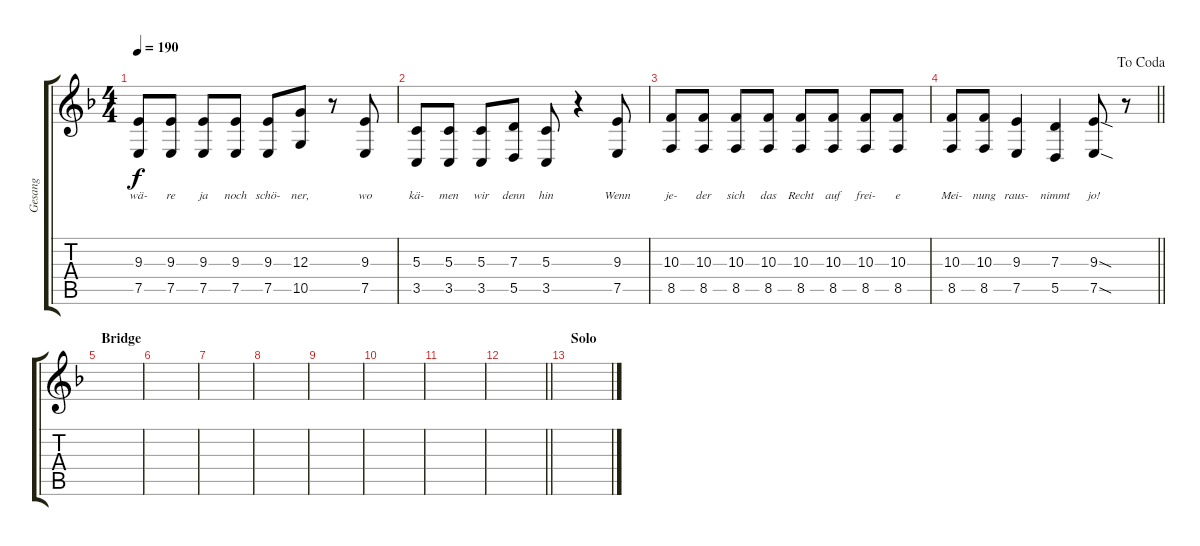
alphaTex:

\track ("Gesang" "Gesang") {instrument lead6voice}
\staff {score tabs}
\tuning (E4 B3 G3 D3 A2 E2) {hide}
\ts (4 4)
\tempo 190
\clef g2
\ks f
(9.3 7.5).8{lyrics (0 "wä-") lyrics (1 "") lyrics (2 "") lyrics (3 "") lyrics (4 "") dy f} (9.3 7.5).8{lyrics (0 "re") lyrics (1 "") lyrics (2 "") lyrics (3 "") lyrics (4 "")} (9.3 7.5).8{lyrics (0 "ja") lyrics (1 "") lyrics (2 "") lyrics (3 "") lyrics (4 "")} (9.3 7.5).8{lyrics (0 "noch") lyrics (1 "") lyrics (2 "") lyrics (3 "") lyrics (4 "")} (9.3 7.5).8{lyrics (0 "schö-") lyrics (1 "") lyrics (2 "") lyrics (3 "") lyrics (4 "")} (12.3 10.5).8{lyrics (0 "ner,") lyrics (1 "") lyrics (2 "") lyrics (3 "") lyrics (4 "")} r.8 (9.3 7.5).8{lyrics (0 "wo") lyrics (1 "") lyrics (2 "") lyrics (3 "") lyrics (4 "")} |
(5.3 3.5).8{lyrics (0 "kä-") lyrics (1 "") lyrics (2 "") lyrics (3 "") lyrics (4 "")} (5.3 3.5).8{lyrics (0 "men") lyrics (1 "") lyrics (2 "") lyrics (3 "") lyrics (4 "")} (5.3 3.5).8{lyrics (0 "wir") lyrics (1 "") lyrics (2 "") lyrics (3 "") lyrics (4 "")} (7.3 5.5).8{lyrics (0 "denn") lyrics (1 "") lyrics (2 "") lyrics (3 "") lyrics (4 "")} (5.3 3.5).8{lyrics (0 "hin") lyrics (1 "") lyrics (2 "") lyrics (3 "") lyrics (4 "")} r.4 (9.3 7.5).8{lyrics (0 "Wenn") lyrics (1 "") lyrics (2 "") lyrics (3 "") lyrics (4 "")} |
(10.3 8.5).8{lyrics (0 "je-") lyrics (1 "") lyrics (2 "") lyrics (3 "") lyrics (4 "")} (10.3 8.5).8{lyrics (0 "der") lyrics (1 "") lyrics (2 "") lyrics (3 "") lyrics (4 "")} (10.3 8.5).8{lyrics (0 "sich") lyrics (1 "") lyrics (2 "") lyrics (3 "") lyrics (4 "")} (10.3 8.5).8{lyrics (0 "das") lyrics (1 "") lyrics (2 "") lyrics (3 "") lyrics (4 "")} (10.3 8.5).8{lyrics (0 "Recht") lyrics (1 "") lyrics (2 "") lyrics (3 "") lyrics (4 "")} (10.3 8.5).8{lyrics (0 "auf") lyrics (1 "") lyrics (2 "") lyrics (3 "") lyrics (4 "")} (10.3 8.5).8{lyrics (0 "frei-") lyrics (1 "") lyrics (2 "") lyrics (3 "") lyrics (4 "")} (10.3 8.5).8{lyrics (0 "e") lyrics (1 "") lyrics (2 "") lyrics (3 "") lyrics (4 "")} |
\jump dacoda
\barLineRight lightlight
(10.3 8.5).8{lyrics (0 "Mei-") lyrics (1 "") lyrics (2 "") lyrics (3 "") lyrics (4 "")} (10.3 8.5).8{lyrics (0 "nung") lyrics (1 "") lyrics (2 "") lyrics (3 "") lyrics (4 "")} (9.3 7.5).4{lyrics (0 "raus-") lyrics (1 "") lyrics (2 "") lyrics (3 "") lyrics (4 "")} (7.3 5.5).4{lyrics (0 "nimmt") lyrics (1 "") lyrics (2 "") lyrics (3 "") lyrics (4 "")} (9.3{sod} 7.5{sod}).8{lyrics (0 "jo!") lyrics (1 "") lyrics (2 "") lyrics (3 "") lyrics (4 "")} r.8 |
\section ("" "Bridge")
|
|
|
|
|
|
|
\barLineRight lightlight
|
\section ("" "Solo")
